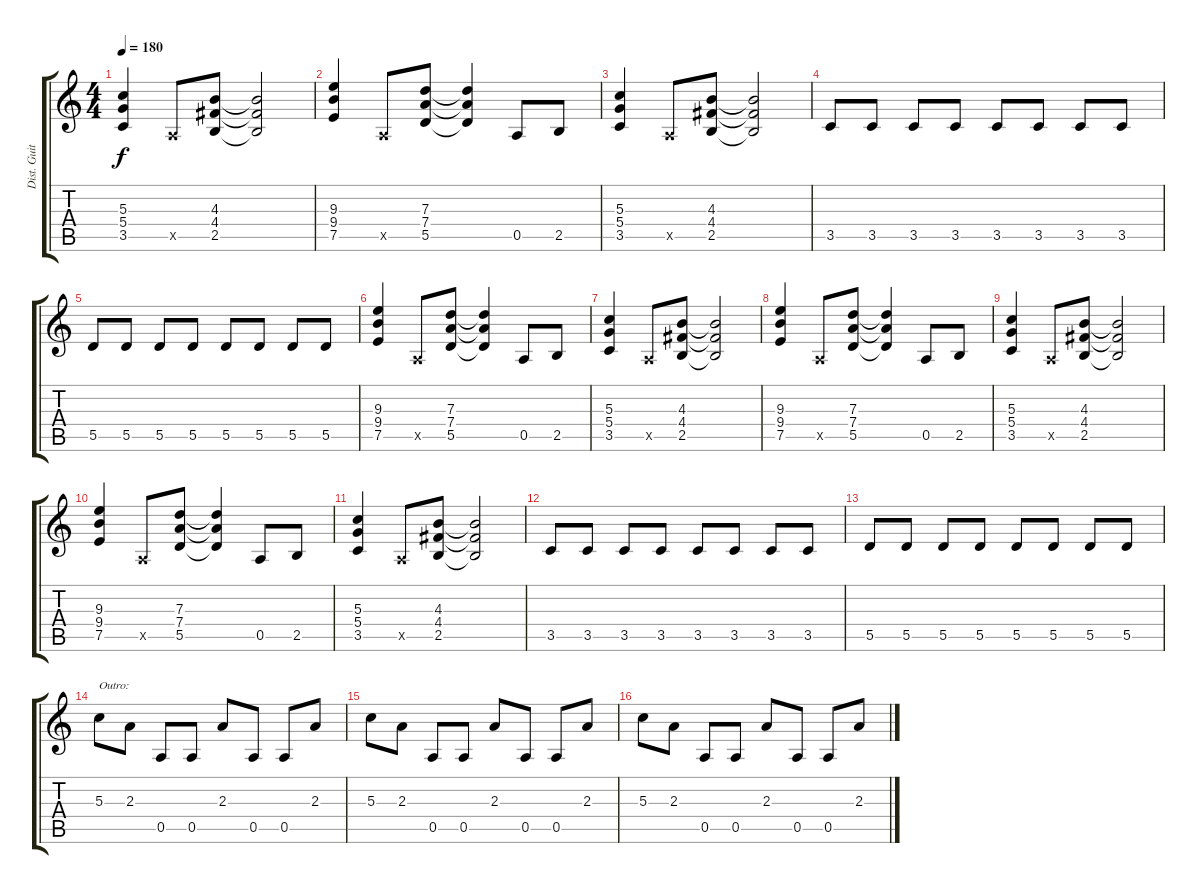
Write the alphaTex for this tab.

\track ("Dist. Guitar 1" "Dist. Guit") {instrument overdrivenguitar}
\staff {score tabs}
\tuning (E4 B3 G3 D3 A2 E2) {hide}
\ts (4 4)
\tempo 180
\clef g2
\ks c
(5.3 5.4 3.5).4{dy f} 0.5{x}.8 (4.3 4.4 2.5).8 (4.3{t} 4.4{t} 2.5{t}).2 |
(9.3 9.4 7.5).4 0.5{x}.8 (7.3 7.4 5.5).8 (7.3{t} 7.4{t} 5.5{t}).4 0.5.8 2.5.8 |
(5.3 5.4 3.5).4 0.5{x}.8 (4.3 4.4 2.5).8 (4.3{t} 4.4{t} 2.5{t}).2 |
3.5.8 3.5.8 3.5.8 3.5.8 3.5.8 3.5.8 3.5.8 3.5.8 |
5.5.8 5.5.8 5.5.8 5.5.8 5.5.8 5.5.8 5.5.8 5.5.8 |
(9.3 9.4 7.5).4 0.5{x}.8 (7.3 7.4 5.5).8 (7.3{t} 7.4{t} 5.5{t}).4 0.5.8 2.5.8 |
(5.3 5.4 3.5).4 0.5{x}.8 (4.3 4.4 2.5).8 (4.3{t} 4.4{t} 2.5{t}).2 |
(9.3 9.4 7.5).4 0.5{x}.8 (7.3 7.4 5.5).8 (7.3{t} 7.4{t} 5.5{t}).4 0.5.8 2.5.8 |
(5.3 5.4 3.5).4 0.5{x}.8 (4.3 4.4 2.5).8 (4.3{t} 4.4{t} 2.5{t}).2 |
(9.3 9.4 7.5).4 0.5{x}.8 (7.3 7.4 5.5).8 (7.3{t} 7.4{t} 5.5{t}).4 0.5.8 2.5.8 |
(5.3 5.4 3.5).4 0.5{x}.8 (4.3 4.4 2.5).8 (4.3{t} 4.4{t} 2.5{t}).2 |
3.5.8 3.5.8 3.5.8 3.5.8 3.5.8 3.5.8 3.5.8 3.5.8 |
5.5.8 5.5.8 5.5.8 5.5.8 5.5.8 5.5.8 5.5.8 5.5.8 |
5.3.8{txt "Outro:"} 2.3.8 0.5.8 0.5.8 2.3.8 0.5.8 0.5.8 2.3.8 |
5.3.8 2.3.8 0.5.8 0.5.8 2.3.8 0.5.8 0.5.8 2.3.8 |
5.3.8 2.3.8 0.5.8 0.5.8 2.3.8 0.5.8 0.5.8 2.3.8
